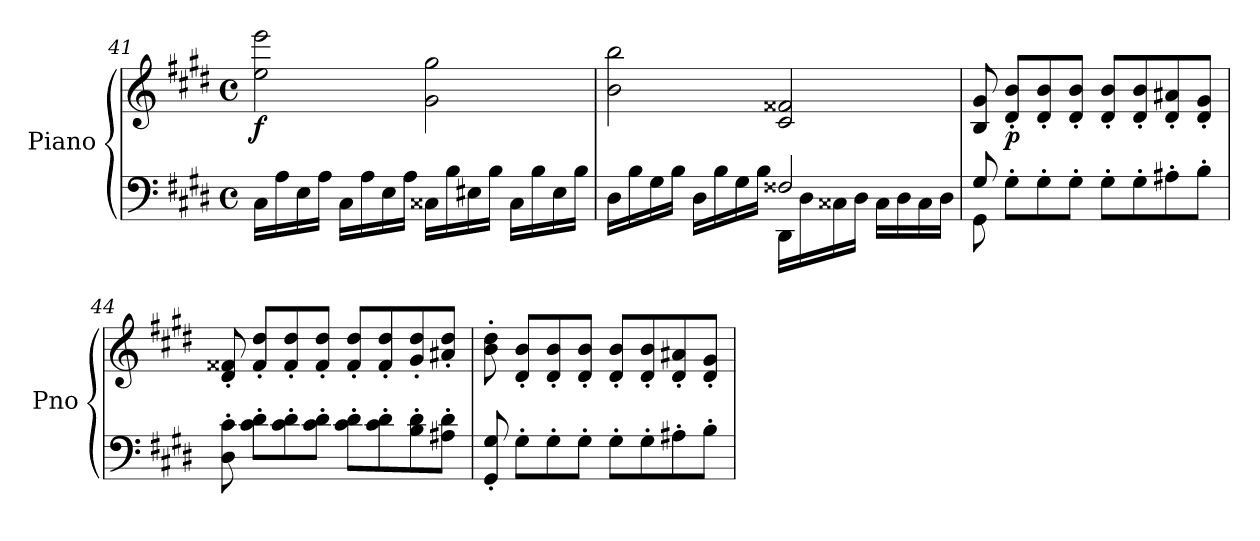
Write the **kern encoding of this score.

**kern	**kern	**dynam
*part1	*part1	*part1
*staff2	*staff1	*staff1/2
*I"Piano	*	*
*I'Pno	*	*
!!LO:PB:g=z
*clefF4	*clefG2	*
*k[f#c#g#d#]	*k[f#c#g#d#]	*
*M4/4	*M4/4	*
*met(c)	*met(c)	*
=41	=41	=41
!	!	!LO:DY:b
16C#\LL	2ee\ 2eee\	f
16A\	.	.
16E\	.	.
16A\JJ	.	.
16C#\LL	.	.
16A\	.	.
16E\	.	.
16A\JJ	.	.
16C##X\LL	2g#\ 2gg#\	.
16B\	.	.
16E#X\	.	.
16B\JJ	.	.
16C##\LL	.	.
16B\	.	.
16E#\	.	.
16B\JJ	.	.
=42	=42	=42
*^	*	*
2ryy	16D#\LL	2b\ 2bb\	.
.	16B\	.	.
.	16G#\	.	.
.	16B\JJ	.	.
.	16D#\LL	.	.
.	16B\	.	.
.	16G#\	.	.
.	16B\JJ	.	.
2F##X/	16DD#\LL	2c#/ 2f##X/	.
.	16D#\	.	.
.	16C##X\	.	.
.	16D#\JJ	.	.
.	16C##\LL	.	.
.	16D#\	.	.
.	16C##\	.	.
.	16D#\JJ	.	.
=43	=43	=43	=43
8G#/	8GG#\	8B/ 8g#/	.
!	!	!	!LO:DY:b
2..ryy	8G#'\L	8d#/' 8b/'L	p
.	8G#'\	8d#/' 8b/'	.
.	8G#'\J	8d#/' 8b/'J	.
.	8G#'\L	8d#/' 8b/'L	.
.	8G#'\	8d#/' 8b/'	.
.	8A#X'\	8d#/' 8a#X/'	.
.	8B'\J	8d#/' 8g#/'J	.
*v	*v	*	*
!!LO:LB:g=z
=44	=44	=44
8D#\' 8c#\'	8d#/' 8f##X/'	.
8c#\' 8d#\'L	8f##/' 8dd#/'L	.
8c#\' 8d#\'	8f##/' 8dd#/'	.
8c#\' 8d#\'J	8f##/' 8dd#/'J	.
8c#\' 8d#\'L	8f##/' 8dd#/'L	.
8c#\' 8d#\'	8f##/' 8dd#/'	.
8B\' 8d#\'	8g#/' 8dd#/'	.
8A#X\' 8d#\'J	8a#X/' 8dd#/'J	.
=45	=45	=45
8GG#/' 8G#/'	8b\' 8dd#\'	.
8G#'\L	8d#/' 8b/'L	.
8G#'\	8d#/' 8b/'	.
8G#'\J	8d#/' 8b/'J	.
8G#'\L	8d#/' 8b/'L	.
8G#'\	8d#/' 8b/'	.
8A#X'\	8d#/' 8a#X/'	.
8B'\J	8d#/' 8g#/'J	.
=	=	=
*-	*-	*-
